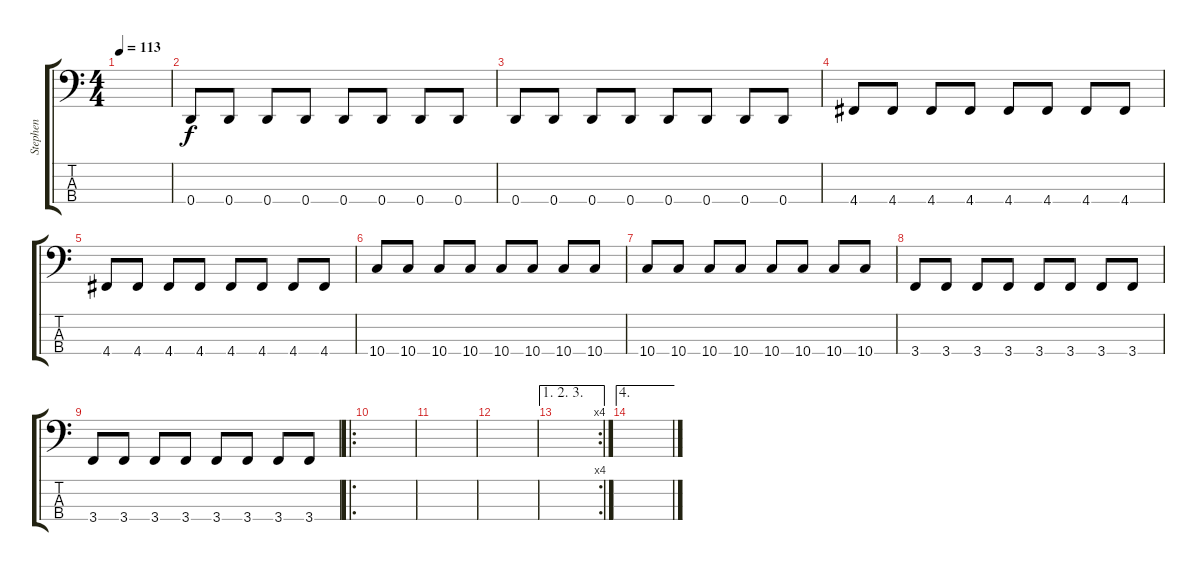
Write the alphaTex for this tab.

\track ("Stephen" "Stephen") {instrument electricbassfinger}
\staff {score tabs}
\tuning (F2 C2 G1 D1) {hide}
\ts (4 4)
\tempo 113
\clef f4
\ks c
|
0.4.8 0.4.8 0.4.8 0.4.8 0.4.8 0.4.8 0.4.8 0.4.8 |
0.4.8 0.4.8 0.4.8 0.4.8 0.4.8 0.4.8 0.4.8 0.4.8 |
4.4.8 4.4.8 4.4.8 4.4.8 4.4.8 4.4.8 4.4.8 4.4.8 |
4.4.8 4.4.8 4.4.8 4.4.8 4.4.8 4.4.8 4.4.8 4.4.8 |
10.4.8 10.4.8 10.4.8 10.4.8 10.4.8 10.4.8 10.4.8 10.4.8 |
10.4.8 10.4.8 10.4.8 10.4.8 10.4.8 10.4.8 10.4.8 10.4.8 |
3.4.8 3.4.8 3.4.8 3.4.8 3.4.8 3.4.8 3.4.8 3.4.8 |
3.4.8 3.4.8 3.4.8 3.4.8 3.4.8 3.4.8 3.4.8 3.4.8 |
\ro
|
|
|
\ae (1 2 3)
\rc 4
|
\ae 4
